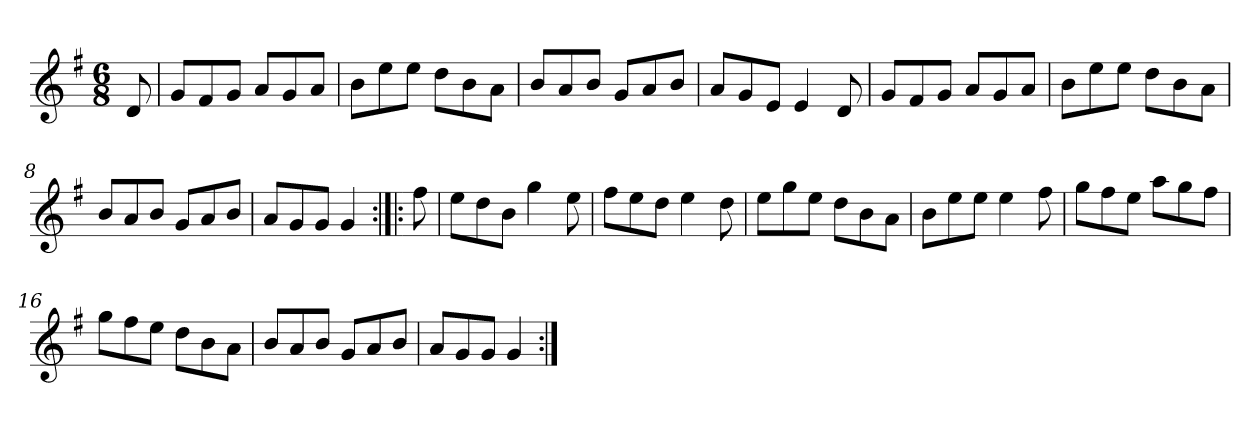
**kern
*part1
*staff1
*clefG2
*k[f#]
*G:
*M6/8
=1
8d/
=2
8g/L
8f#/
8g/J
8a/L
8g/
8a/J
=3
8b\L
8ee\
8ee\J
8dd\L
8b\
8a\J
=4
8b/L
8a/
8b/J
8g/L
8a/
8b/J
=5
8a/L
8g/
8e/J
4e/
8d/
=6
8g/L
8f#/
8g/J
8a/L
8g/
8a/J
=7
8b\L
8ee\
8ee\J
8dd\L
8b\
8a\J
=8
8b/L
8a/
8b/J
8g/L
8a/
8b/J
!!LO:LB:g=z
=9
8a/L
8g/
8g/J
4g/
=10:|!|:
8ff#\
=11
8ee\L
8dd\
8b\J
4gg\
8ee\
=12
8ff#\L
8ee\
8dd\J
4ee\
8dd\
=13
8ee\L
8gg\
8ee\J
8dd\L
8b\
8a\J
=14
8b\L
8ee\
8ee\J
4ee\
8ff#\
=15
8gg\L
8ff#\
8ee\J
8aa\L
8gg\
8ff#\J
=16
8gg\L
8ff#\
8ee\J
8dd\L
8b\
8a\J
=17
8b/L
8a/
8b/J
8g/L
8a/
8b/J
!!LO:LB:g=z
=18
8a/L
8g/
8g/J
4g/
=:|!
*-
